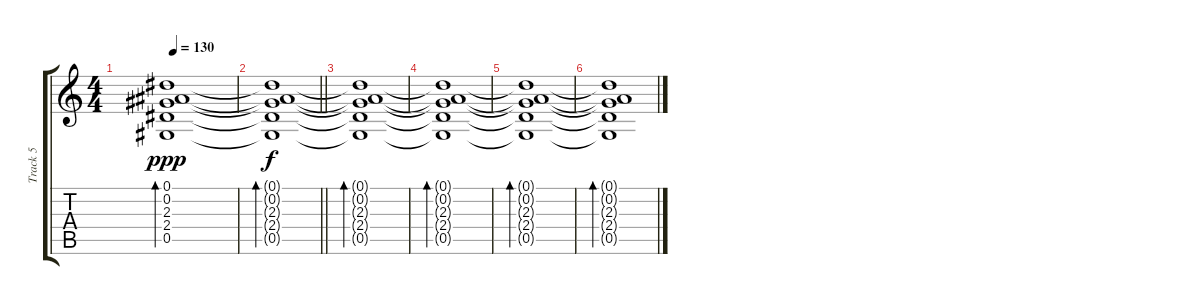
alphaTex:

\track ("Track 5" "Track 5") {instrument overdrivenguitar}
\staff {score tabs}
\tuning (Eb4 Bb3 Gb3 Db3 Ab2 Eb2) {hide}
\ts (4 4)
\tempo 130
\clef g2
\ks c
(0.1 0.2 2.3 2.4 0.5).1{bd 120 dy ppp} |
\barLineRight lightlight
(0.1{t} 0.2{t} 2.3{t} 2.4{t} 0.5{t}).1{bd 120 dy f} |
(0.1{t} 0.2{t} 2.3{t} 2.4{t} 0.5{t}).1{bd 120} |
(0.1{t} 0.2{t} 2.3{t} 2.4{t} 0.5{t}).1{bd 120} |
(0.1{t} 0.2{t} 2.3{t} 2.4{t} 0.5{t}).1{bd 120} |
(0.1{t} 0.2{t} 2.3{t} 2.4{t} 0.5{t}).1{bd 120}
